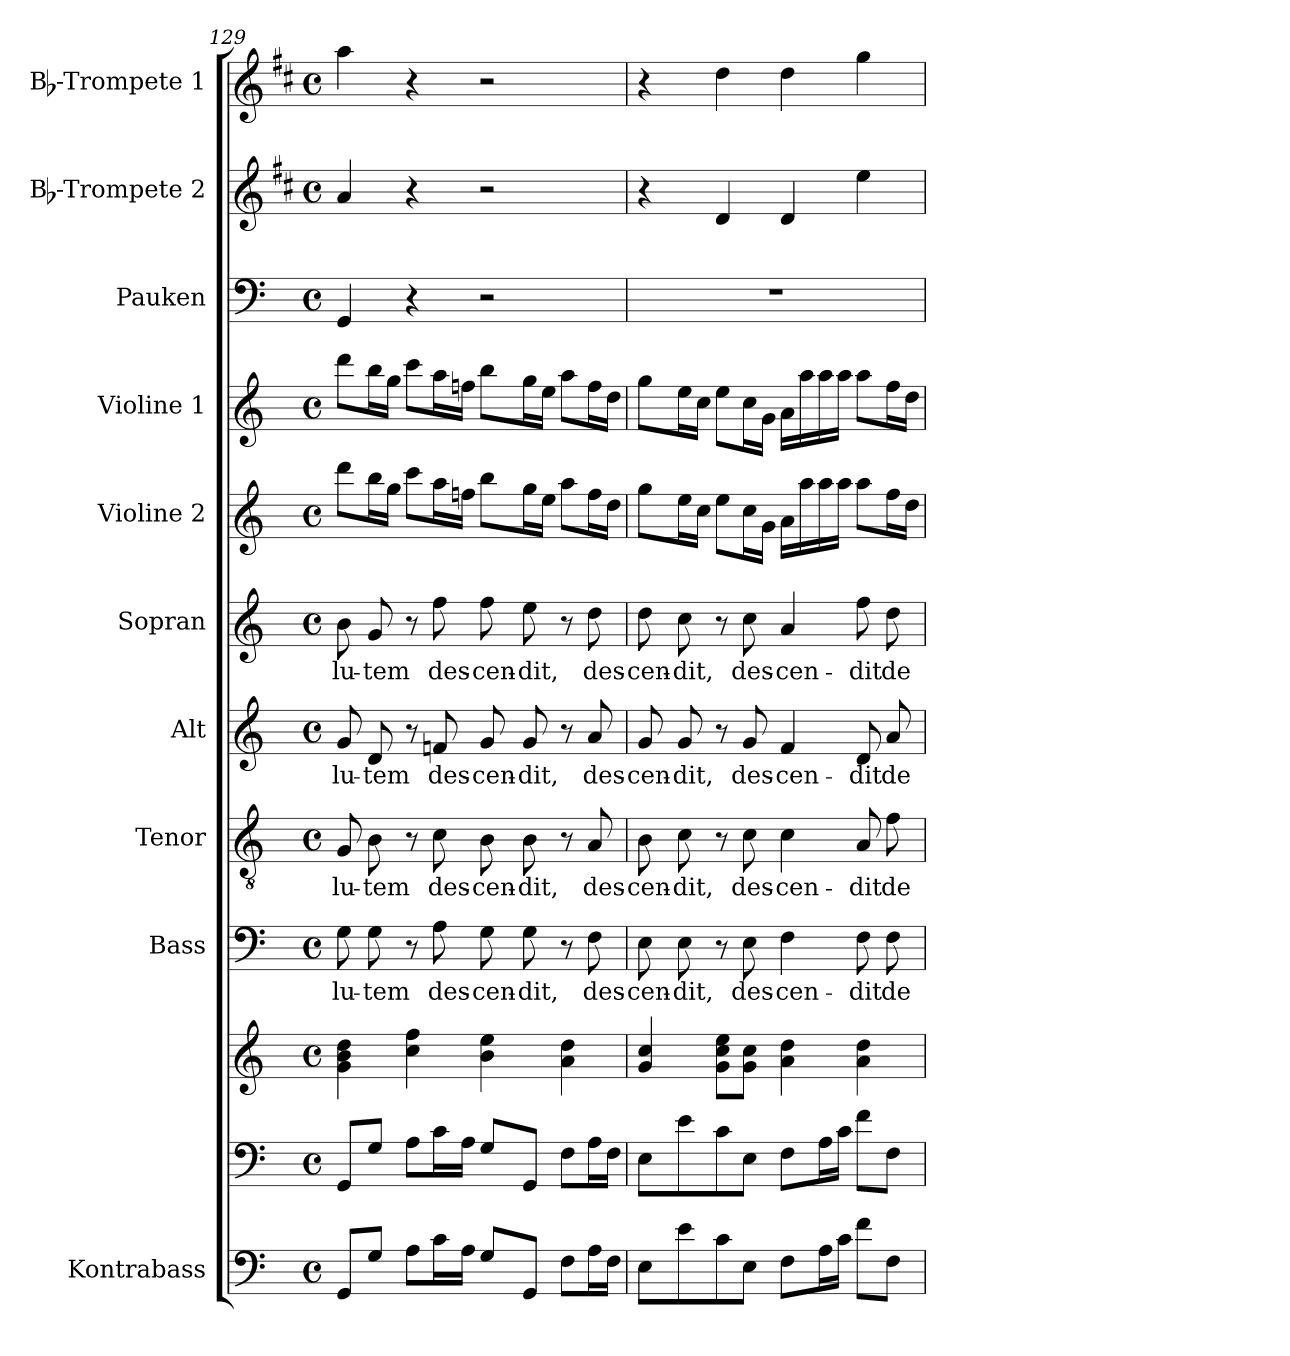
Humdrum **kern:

**kern	**kern	**kern	**kern	**text	**kern	**text	**kern	**text	**kern	**text	**kern	**kern	**kern	**kern	**kern
*part11	*part10	*part10	*part9	*part9	*part8	*part8	*part7	*part7	*part6	*part6	*part5	*part4	*part3	*part2	*part1
*staff12	*staff11	*staff10	*staff9	*staff9	*staff8	*staff8	*staff7	*staff7	*staff6	*staff6	*staff5	*staff4	*staff3	*staff2	*staff1
*I"Kontrabass	*	*	*I"Bass	*	*I"Tenor	*	*I"Alt	*	*I"Sopran	*	*I"Violine 2	*I"Violine 1	*I"Pauken	*I"Bb-Trompete 2	*I"Bb-Trompete 1
*I'Kb.	*	*	*I'B.	*	*I'T.	*	*I'A.	*	*I'S.	*	*I'Vl. 2	*I'Vl. 1	*I'Pk.	*I'Bb Trp. 2	*I'Bb Trp. 1
!!LO:PB:g=z
*clefF4	*clefF4	*clefG2	*clefF4	*	*clefGv2	*	*clefG2	*	*clefG2	*	*clefG2	*clefG2	*clefF4	*clefG2	*clefG2
*ITrd7c12	*	*	*	*	*	*	*	*	*	*	*	*	*	*ITrd1c2	*ITrd1c2
*k[]	*k[]	*k[]	*k[]	*	*k[]	*	*k[]	*	*k[]	*	*k[]	*k[]	*k[]	*k[]	*k[]
*C:	*C:	*C:	*C:	*	*C:	*	*C:	*	*C:	*	*C:	*C:	*C:	*C:	*C:
*M4/4	*M4/4	*M4/4	*M4/4	*	*M4/4	*	*M4/4	*	*M4/4	*	*M4/4	*M4/4	*M4/4	*M4/4	*M4/4
*met(c)	*met(c)	*met(c)	*met(c)	*	*met(c)	*	*met(c)	*	*met(c)	*	*met(c)	*met(c)	*met(c)	*met(c)	*met(c)
=129	=129	=129	=129	=129	=129	=129	=129	=129	=129	=129	=129	=129	=129	=129	=129
!	!	!	!	!LO:LY:b	!	!LO:LY:b	!	!LO:LY:b	!	!LO:LY:b	!	!	!	!	!
8GGG/L	8GG/L	4g\ 4b\ 4dd\	8G\	-lu-	8G/	-lu-	8g/	-lu-	8b\	-lu-	8ddd\L	8ddd\L	4GG/	4g/	4gg\
!	!	!	!	!LO:LY:b	!	!LO:LY:b	!	!LO:LY:b	!	!LO:LY:b	!	!	!	!	!
8GG/J	8G/J	.	8G\	-tem	8B\	-tem	8d/	-tem	8g/	-tem	16bb\L	16bb\L	.	.	.
.	.	.	.	.	.	.	.	.	.	.	16gg\JJ	16gg\JJ	.	.	.
8AA\L	8A\L	4cc\ 4ff\	8r	.	8r	.	8r	.	8r	.	8ccc\L	8ccc\L	4r	4r	4r
!	!	!	!	!LO:LY:b	!	!LO:LY:b	!	!LO:LY:b	!	!LO:LY:b	!	!	!	!	!
16C\L	16c\L	.	8A\	des-	8c\	des-	8fn/	des-	8ff\	des-	16aa\L	16aa\L	.	.	.
16AA\JJ	16A\JJ	.	.	.	.	.	.	.	.	.	16ffn\JJ	16ffn\JJ	.	.	.
!	!	!	!	!LO:LY:b	!	!LO:LY:b	!	!LO:LY:b	!	!LO:LY:b	!	!	!	!	!
8GG/L	8G/L	4b\ 4ee\	8G\	-cen-	8B\	-cen-	8g/	-cen-	8ff\	-cen-	8bb\L	8bb\L	2r	2r	2r
!	!	!	!	!LO:LY:b	!	!LO:LY:b	!	!LO:LY:b	!	!LO:LY:b	!	!	!	!	!
8GGG/J	8GG/J	.	8G\	-dit,	8B\	-dit,	8g/	-dit,	8ee\	-dit,	16gg\L	16gg\L	.	.	.
.	.	.	.	.	.	.	.	.	.	.	16ee\JJ	16ee\JJ	.	.	.
8FF\L	8F\L	4a\ 4dd\	8r	.	8r	.	8r	.	8r	.	8aa\L	8aa\L	.	.	.
!	!	!	!	!LO:LY:b	!	!LO:LY:b	!	!LO:LY:b	!	!LO:LY:b	!	!	!	!	!
16AA\L	16A\L	.	8F\	des-	8A/	des-	8a/	des-	8dd\	des-	16ff\L	16ff\L	.	.	.
16FF\JJ	16F\JJ	.	.	.	.	.	.	.	.	.	16dd\JJ	16dd\JJ	.	.	.
=130	=130	=130	=130	=130	=130	=130	=130	=130	=130	=130	=130	=130	=130	=130	=130
!	!	!	!	!LO:LY:b	!	!LO:LY:b	!	!LO:LY:b	!	!LO:LY:b	!	!	!	!	!
8EE\L	8E\L	4g/ 4cc/	8E\	-cen-	8B\	-cen-	8g/	-cen-	8dd\	-cen-	8gg\L	8gg\L	1r	4r	4r
!	!	!	!	!LO:LY:b	!	!LO:LY:b	!	!LO:LY:b	!	!LO:LY:b	!	!	!	!	!
8E\	8e\	.	8E\	-dit,	8c\	-dit,	8g/	-dit,	8cc\	-dit,	16ee\L	16ee\L	.	.	.
.	.	.	.	.	.	.	.	.	.	.	16cc\JJ	16cc\JJ	.	.	.
8C\	8c\	8g\ 8cc\ 8ee\L	8r	.	8r	.	8r	.	8r	.	8ee\L	8ee\L	.	4c/	4cc\
!	!	!	!	!LO:LY:b	!	!LO:LY:b	!	!LO:LY:b	!	!LO:LY:b	!	!	!	!	!
8EE\J	8E\J	8g\ 8cc\J	8E\	des-	8c\	des-	8g/	des-	8cc\	des-	16cc\L	16cc\L	.	.	.
.	.	.	.	.	.	.	.	.	.	.	16g\JJ	16g\JJ	.	.	.
!	!	!	!	!LO:LY:b	!	!LO:LY:b	!	!LO:LY:b	!	!LO:LY:b	!	!	!	!	!
8FF\L	8F\L	4a\ 4dd\	4F\	-cen-	4c\	-cen-	4f/	-cen-	4a/	-cen-	16a\LL	16a\LL	.	4c/	4cc\
.	.	.	.	.	.	.	.	.	.	.	16aa\	16aa\	.	.	.
16AA\L	16A\L	.	.	.	.	.	.	.	.	.	16aa\	16aa\	.	.	.
16C\JJ	16c\JJ	.	.	.	.	.	.	.	.	.	16aa\JJ	16aa\JJ	.	.	.
!	!	!	!	!LO:LY:b	!	!LO:LY:b	!	!LO:LY:b	!	!LO:LY:b	!	!	!	!	!
8F\L	8f\L	4a\ 4dd\	8F\	-dit	8A/	-dit	8d/	-dit	8ff\	-dit	8aa\L	8aa\L	.	4dd\	4ff\
!	!	!	!	!LO:LY:b	!	!LO:LY:b	!	!LO:LY:b	!	!LO:LY:b	!	!	!	!	!
8FF\J	8F\J	.	8F\	de	8f\	de	8a/	de	8dd\	de	16ff\L	16ff\L	.	.	.
.	.	.	.	.	.	.	.	.	.	.	16dd\JJ	16dd\JJ	.	.	.
=	=	=	=	=	=	=	=	=	=	=	=	=	=	=	=
*-	*-	*-	*-	*-	*-	*-	*-	*-	*-	*-	*-	*-	*-	*-	*-
